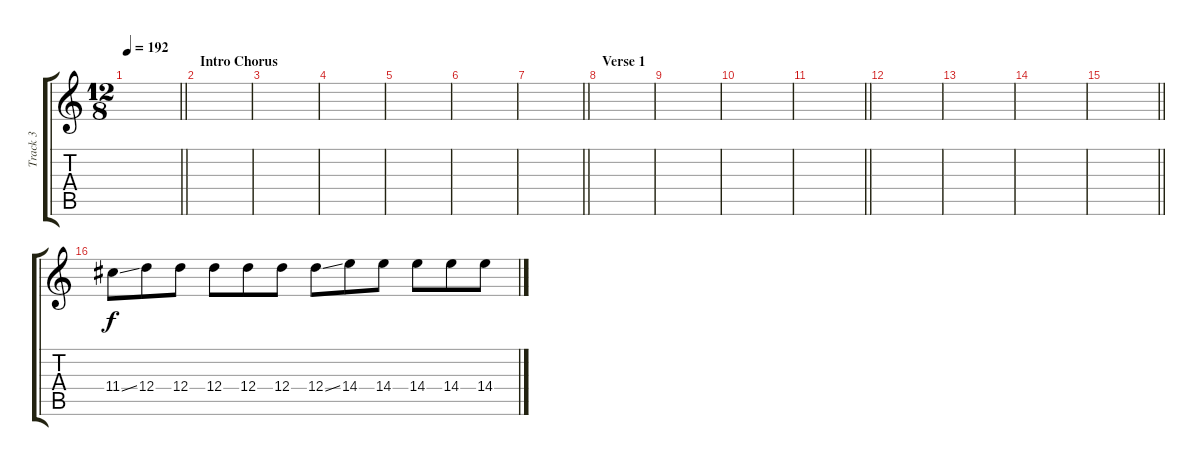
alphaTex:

\track ("Track 3" "Track 3") {instrument overdrivenguitar}
\staff {score tabs}
\tuning (E4 B3 G3 D3 A2 D2) {hide}
\ts (12 8)
\tempo 192
\clef g2
\barLineRight lightlight
\ks c
|
\section ("" "Intro Chorus")
|
|
|
|
|
\barLineRight lightlight
|
\section ("" "Verse 1")
|
|
|
\barLineRight lightlight
|
|
|
|
\barLineRight lightlight
|
11.4{ss}.8{volume 6} 12.4.8 12.4.8 12.4.8 12.4.8 12.4.8 12.4{ss}.8 14.4.8 14.4.8 14.4.8 14.4.8 14.4.8
